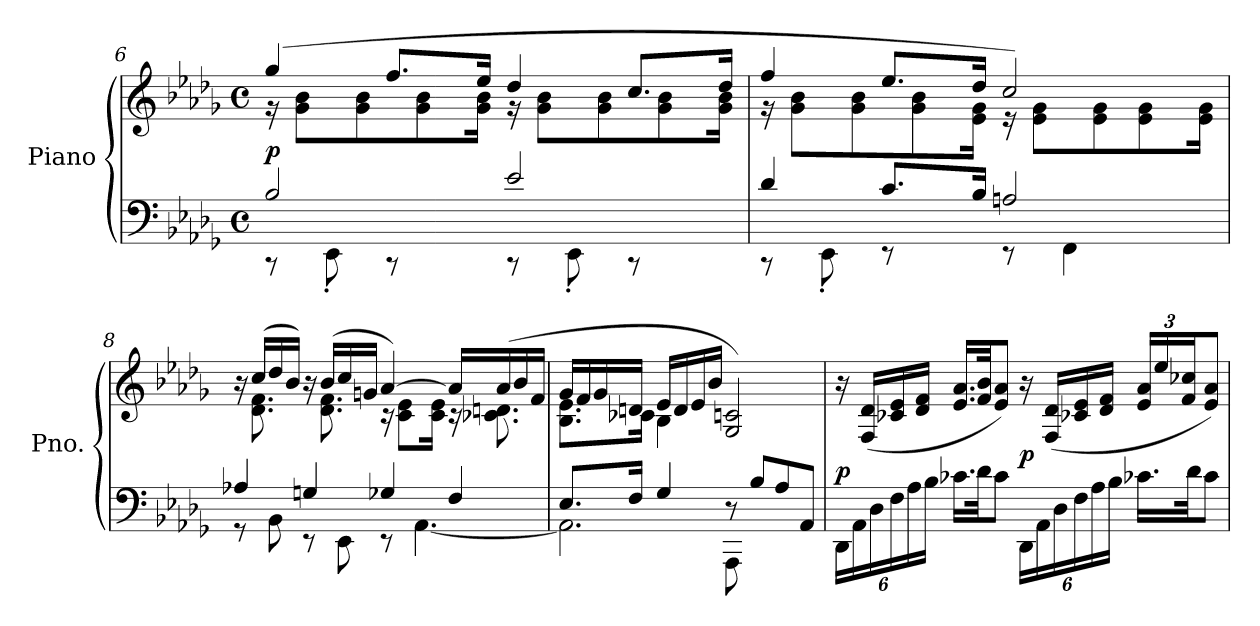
**kern	**kern	**dynam
*part1	*part1	*part1
*staff2	*staff1	*staff1/2
*I"Piano	*	*
*I'Pno.	*	*
!!LO:LB:g=z
*clefF4	*clefG2	*
*k[b-e-a-d-g-]	*k[b-e-a-d-g-]	*
*M4/4	*M4/4	*
*met(c)	*met(c)	*
=6	=6	=6
*^	*^	*
!	!	!	!	!LO:DY:a=2
2B-/	8r	(>4gg-/	16r	p
.	.	.	8g-\ 8b-\L	.
.	8EE-'\	.	.	.
.	.	.	8g-\ 8b-\	.
.	8r	8.ff/L	.	.
.	.	.	8g-\ 8b-\	.
.	8ryy	.	.	.
.	.	16ee-/Jk	16g-\ 16b-\Jk	.
2e-/	8r	4dd-/	16r	.
.	.	.	8g-\ 8b-\L	.
.	8EE-'\	.	.	.
.	.	.	8g-\ 8b-\	.
.	8r	8.cc/L	.	.
.	.	.	8g-\ 8b-\	.
.	8ryy	.	.	.
.	.	16dd-/Jk	16g-\ 16b-\Jk	.
=7	=7	=7	=7	=7
4d-/	8r	4ff/	16r	.
.	.	.	8g-\ 8b-\L	.
.	8EE-'\	.	.	.
.	.	.	8g-\ 8b-\	.
8.c/L	8r	8.ee-/L	.	.
.	.	.	8g-\ 8b-\	.
.	8ryy	.	.	.
16B-/Jk	.	16dd-/Jk	16e-\ 16g-\Jk	.
2An/	8r	2cc/)	16r	.
.	.	.	8e-\ 8g-\L	.
.	4FF\	.	.	.
.	.	.	8e-\ 8g-\	.
.	.	.	8e-\ 8g-\	.
.	8ryy	.	.	.
.	.	.	16e-\ 16g-\Jk	.
!!LO:PB:g=z	!!
=8	=8	=8	=8	=8
4A-X/	8r	16r	16ryy	.
.	.	(>16cc/LL	8.d-\ 8.f\	.
.	8BB-\	16dd-/	.	.
.	.	16b-/JJ)	.	.
4Gn/	8r	16r	16ryy	.
.	.	(>16b-/LL	8.d-\ 8.f\	.
.	8EE-\	16cc/	.	.
.	.	16gn/JJ	.	.
4G-X/	8r	[4a-/)	16r	.
.	.	.	8c\ 8e-\L	.
.	[4.AA-\	.	.	.
.	.	.	16c\ 16e-\Jk	.
4F/	.	16a-/LL]	16r	.
.	.	(>16a-/	8.c-X\ 8.dn\	.
.	.	16b-/	.	.
.	.	16f/JJ	.	.
=9	=9	=9	=9	=9
*	*^	*	*	*
8.E-/L	2.AA-\]	2ryy	16g-/LL	8.B-\ 8.e-\L	.
.	.	.	16f/	.	.
.	.	.	16g-/	.	.
16F/Jk	.	.	16dn/JJ	16c-X\Jk	.
4G-/	.	.	16e-/LL	4B-\	.
.	.	.	16d/	.	.
.	.	.	16e-/	.	.
.	.	.	16b-/JJ	.	.
8r	.	8AAA-\	2G-/ 2cn/)	2ryy	.
8B-/L	.	8ryy	.	.	.
8A-/	4ryy	4ryy	.	.	.
8AA-/J	.	.	.	.	.
*v	*v	*v	*	*	*
*	*v	*v	*
!!LO:LB:g=z
=10	=10	=10
*Xbrackettup	*	*
!	!	!LO:DY:a=2
24DD-\LL	16r	p
24AA-\	.	.
.	(>16F/ 16d-/LL	.
24D-\	.	.
24F\	16c-X/ 16e-/	.
24A-\	.	.
.	16d-/ 16f/JJ	.
24B-\JJ	.	.
16.c-X\LL	16.e-/ 16.a-/LL	.
32d-\JK	32f/ 32b-/JK	.
8c-\J	8e-/ 8a-/J)	.
!	!	!LO:DY:a=2
24DD-\LL	16r	p
24AA-\	.	.
.	(>16F/ 16d-/LL	.
24D-\	.	.
24F\	16c-X/ 16e-/	.
24A-\	.	.
.	16d-/ 16f/JJ	.
24B-\JJ	.	.
*	*Xbrackettup	*
16.c-X\LL	24e-/ 24a-/LL	.
.	24ee-/	.
.	24f/ 24cc-X/J	.
32d-\JK	.	.
8c-\J	8e-/ 8a-/J)	.
=	=	=
*-	*-	*-
